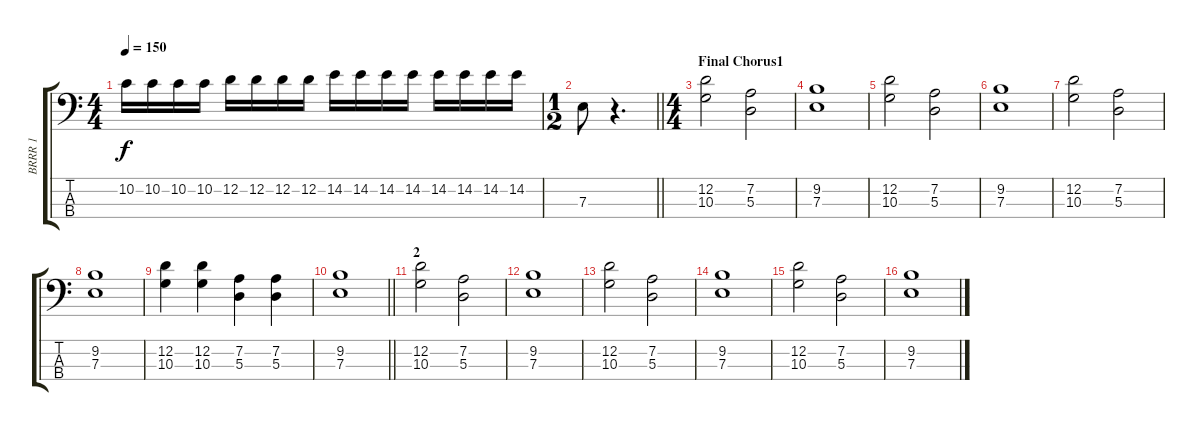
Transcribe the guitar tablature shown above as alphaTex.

\track ("BRRR 1" "BRRR 1") {instrument overdrivenguitar}
\staff {score tabs}
\tuning (G2 D2 A1 E1) {hide}
\ts (4 4)
\tempo 150
\clef f4
\ks c
10.2.16{dy f} 10.2.16 10.2.16 10.2.16 12.2.16 12.2.16 12.2.16 12.2.16 14.2.16 14.2.16 14.2.16 14.2.16 14.2.16 14.2.16 14.2.16 14.2.16 |
\ts (1 2)
\barLineRight lightlight
7.3.8 r.4{d} |
\ts (4 4)
\section ("" "Final Chorus1")
(12.2 10.3).2 (7.2 5.3).2 |
(9.2 7.3).1 |
(12.2 10.3).2 (7.2 5.3).2 |
(9.2 7.3).1 |
(12.2 10.3).2 (7.2 5.3).2 |
(9.2 7.3).1 |
(12.2 10.3).4 (12.2 10.3).4 (7.2 5.3).4 (7.2 5.3).4 |
\barLineRight lightlight
(9.2 7.3).1 |
\section ("" "2")
(12.2 10.3).2 (7.2 5.3).2 |
(9.2 7.3).1 |
(12.2 10.3).2 (7.2 5.3).2 |
(9.2 7.3).1 |
(12.2 10.3).2 (7.2 5.3).2 |
(9.2 7.3).1
